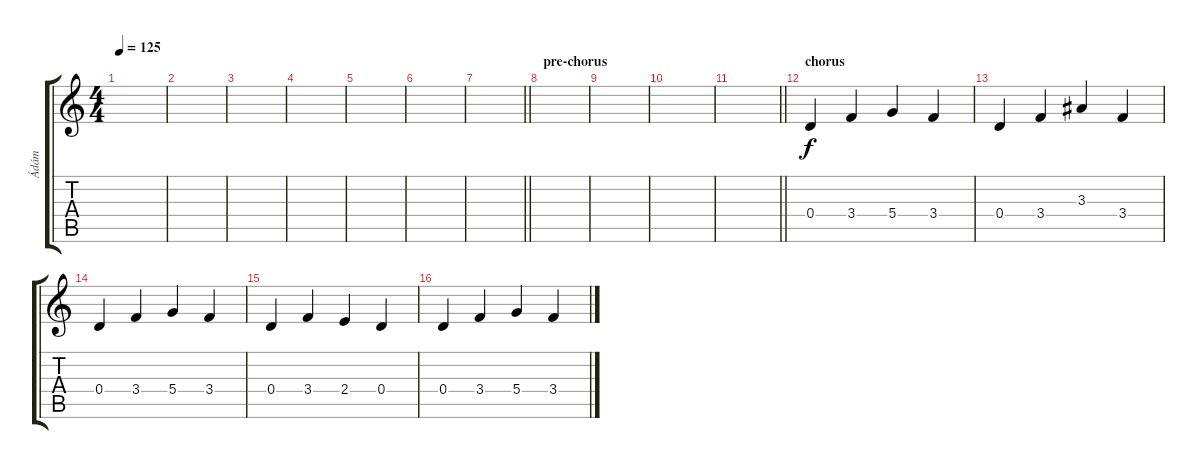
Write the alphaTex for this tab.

\track ("Ádám" "Ádám") {instrument electricguitarclean}
\staff {score tabs}
\tuning (E4 B3 G3 D3 A2 E2) {hide}
\ts (4 4)
\tempo 125
\clef g2
\ks c
|
|
|
|
|
|
\barLineRight lightlight
|
\section ("" "pre-chorus")
|
|
|
\barLineRight lightlight
|
\section ("" "chorus")
0.4.4 3.4.4 5.4.4 3.4.4 |
0.4.4 3.4.4 3.3.4 3.4.4 |
0.4.4 3.4.4 5.4.4 3.4.4 |
0.4.4 3.4.4 2.4.4 0.4.4 |
0.4.4 3.4.4 5.4.4 3.4.4
